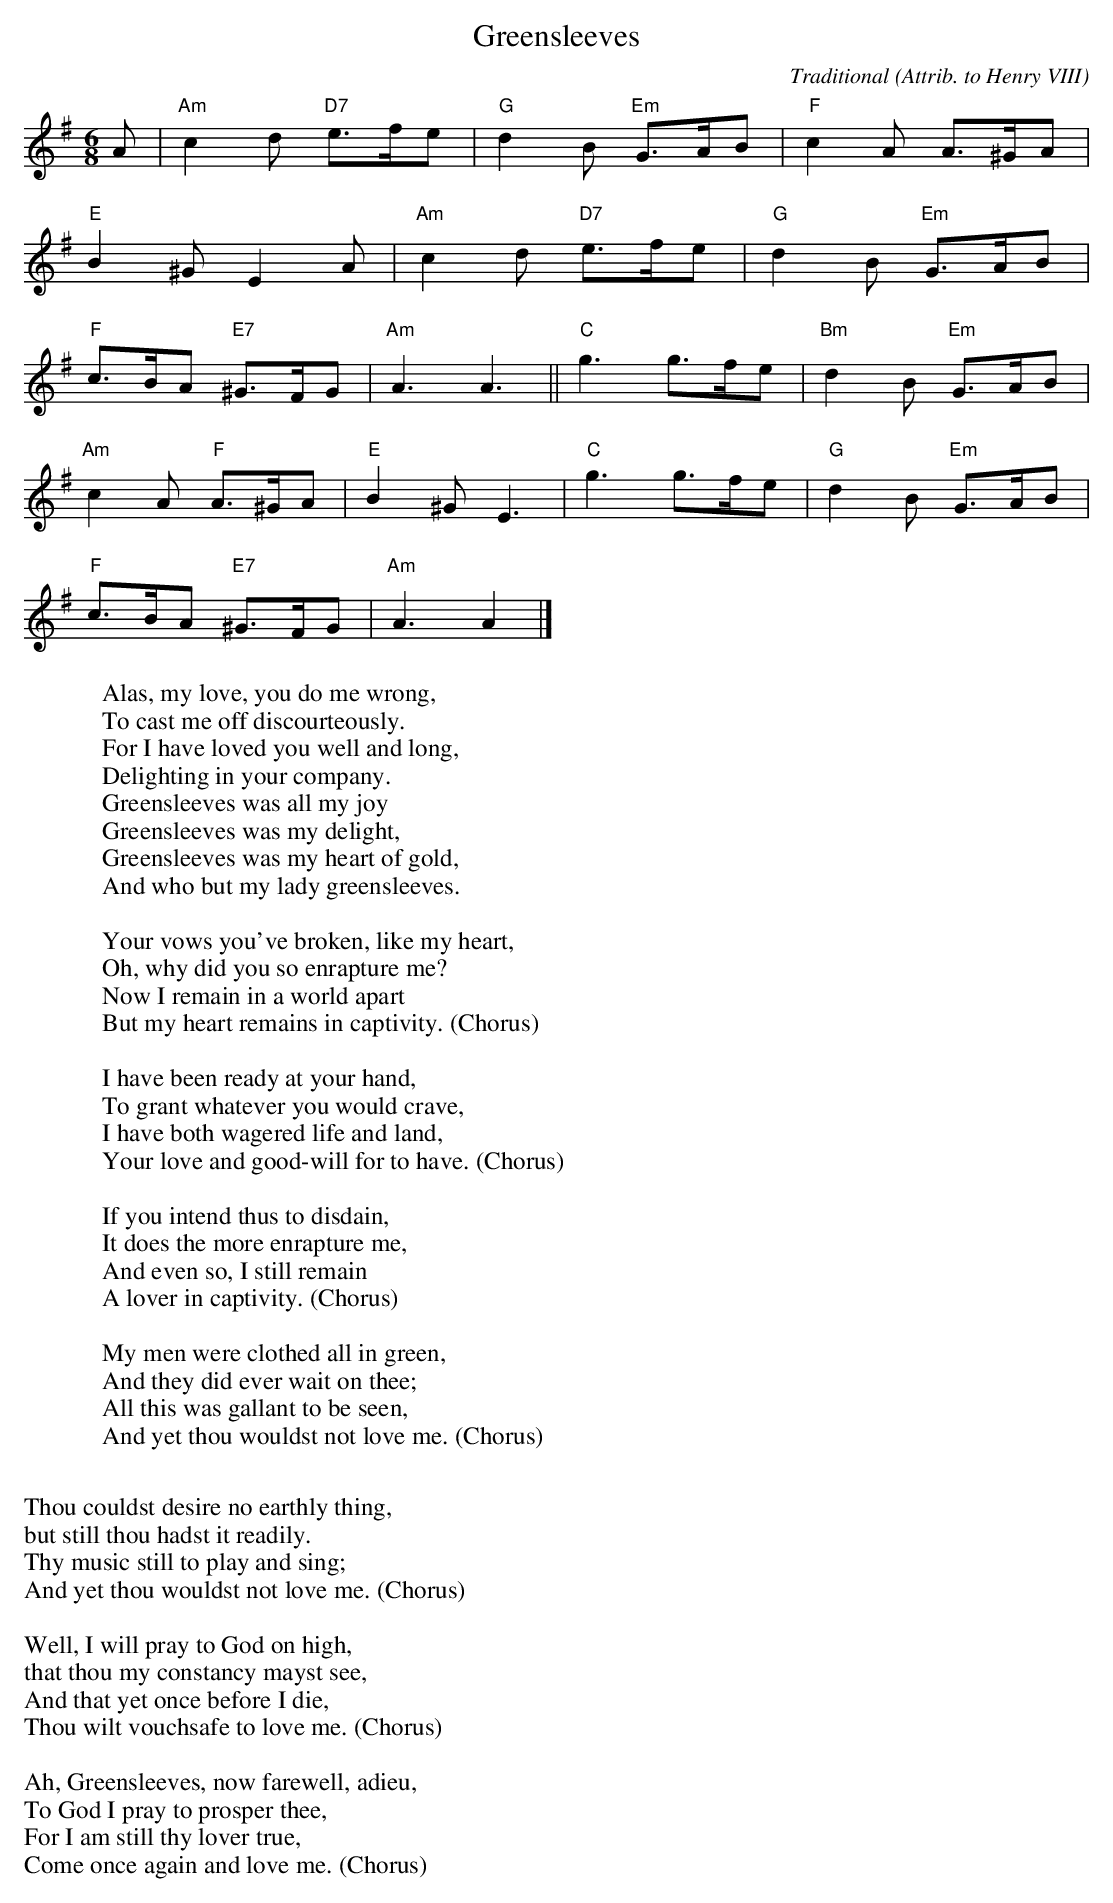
X:1
T:Greensleeves
C:Traditional (Attrib. to Henry VIII)
M:6/8
L:1/8
K:G
A | "Am"c2 d "D7"e>fe | "G"d2 B "Em"G>AB | "F"c2 A A>^GA |
"E"B2 ^G E2 A | "Am"c2 d "D7"e>fe | "G"d2 B "Em"G>AB |
"F"c>BA "E7"^G>FG | "Am"A3 A3 || "C"g3 g>fe | "Bm"d2 B "Em"G>AB |
"Am"c2 A "F"A>^GA | "E"B2 ^G E3 | "C"g3 g>fe | "G"d2 B "Em"G>AB |
"F"c>BA "E7"^G>FG | "Am"A3 A2 |]
W:Alas, my love, you do me wrong,
W:To cast me off discourteously.
W:For I have loved you well and long,
W:Delighting in your company.
W:Greensleeves was all my joy
W:Greensleeves was my delight,
W:Greensleeves was my heart of gold,
W:And who but my lady greensleeves.
W:
W:Your vows you've broken, like my heart,
W:Oh, why did you so enrapture me?
W:Now I remain in a world apart
W:But my heart remains in captivity. (Chorus)
W:
W:I have been ready at your hand,
W:To grant whatever you would crave,
W:I have both wagered life and land,
W:Your love and good-will for to have. (Chorus)
W:
W:If you intend thus to disdain,
W:It does the more enrapture me,
W:And even so, I still remain
W:A lover in captivity. (Chorus)
W:
W:My men were clothed all in green,
W:And they did ever wait on thee;
W:All this was gallant to be seen,
W:And yet thou wouldst not love me. (Chorus)
W:
W:Thou couldst desire no earthly thing,
W:but still thou hadst it readily.
W:Thy music still to play and sing;
W:And yet thou wouldst not love me. (Chorus)
W:
W:Well, I will pray to God on high,
W:that thou my constancy mayst see,
W:And that yet once before I die,
W:Thou wilt vouchsafe to love me. (Chorus)
W:
W:Ah, Greensleeves, now farewell, adieu,
W:To God I pray to prosper thee,
W:For I am still thy lover true,
W:Come once again and love me. (Chorus)
